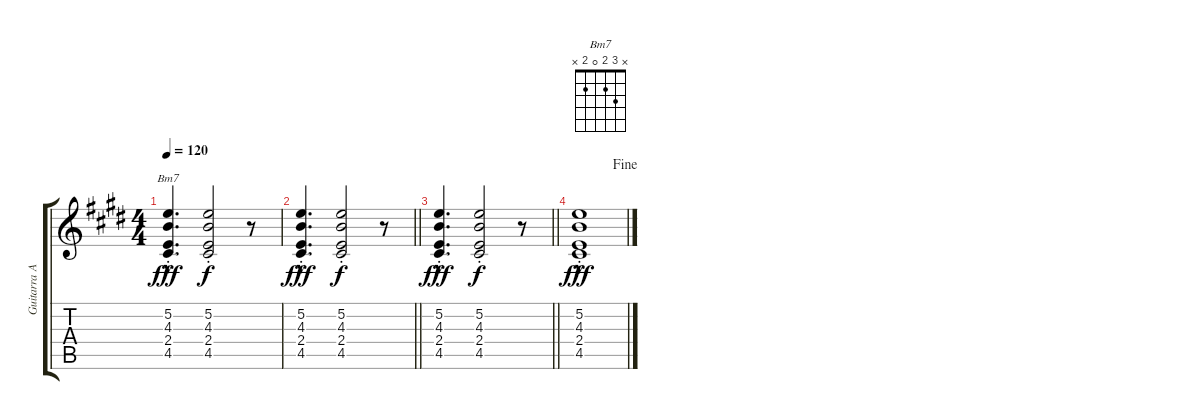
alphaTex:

\track ("Guitarra Acústica" "Guitarra A") {instrument acousticguitarsteel}
\staff {score tabs}
\tuning (E4 B3 G3 D3 A2 E2) {hide}
\chord ("Bm7" x 3 2 0 2 x)
\ts (4 4)
\tempo 120
\clef g2
\ks c#minor
(5.2{hac st} 4.3{hac st} 2.4{hac st} 4.5{hac st}).4{d ch "Bm7" dy fff} (5.2{st} 4.3{st} 2.4{st} 4.5{st}).2{dy f} r.8 |
\barLineRight lightlight
(5.2{hac st} 4.3{hac st} 2.4{hac st} 4.5{hac st}).4{d dy fff} (5.2{st} 4.3{st} 2.4{st} 4.5{st}).2{dy f} r.8 |
\barLineRight lightlight
(5.2{hac st} 4.3{hac st} 2.4{hac st} 4.5{hac st}).4{d dy fff} (5.2{st} 4.3{st} 2.4{st} 4.5{st}).2{dy f} r.8 |
\jump fine
(5.2{hac st} 4.3{hac st} 2.4{hac st} 4.5{hac st}).1{dy fff}
